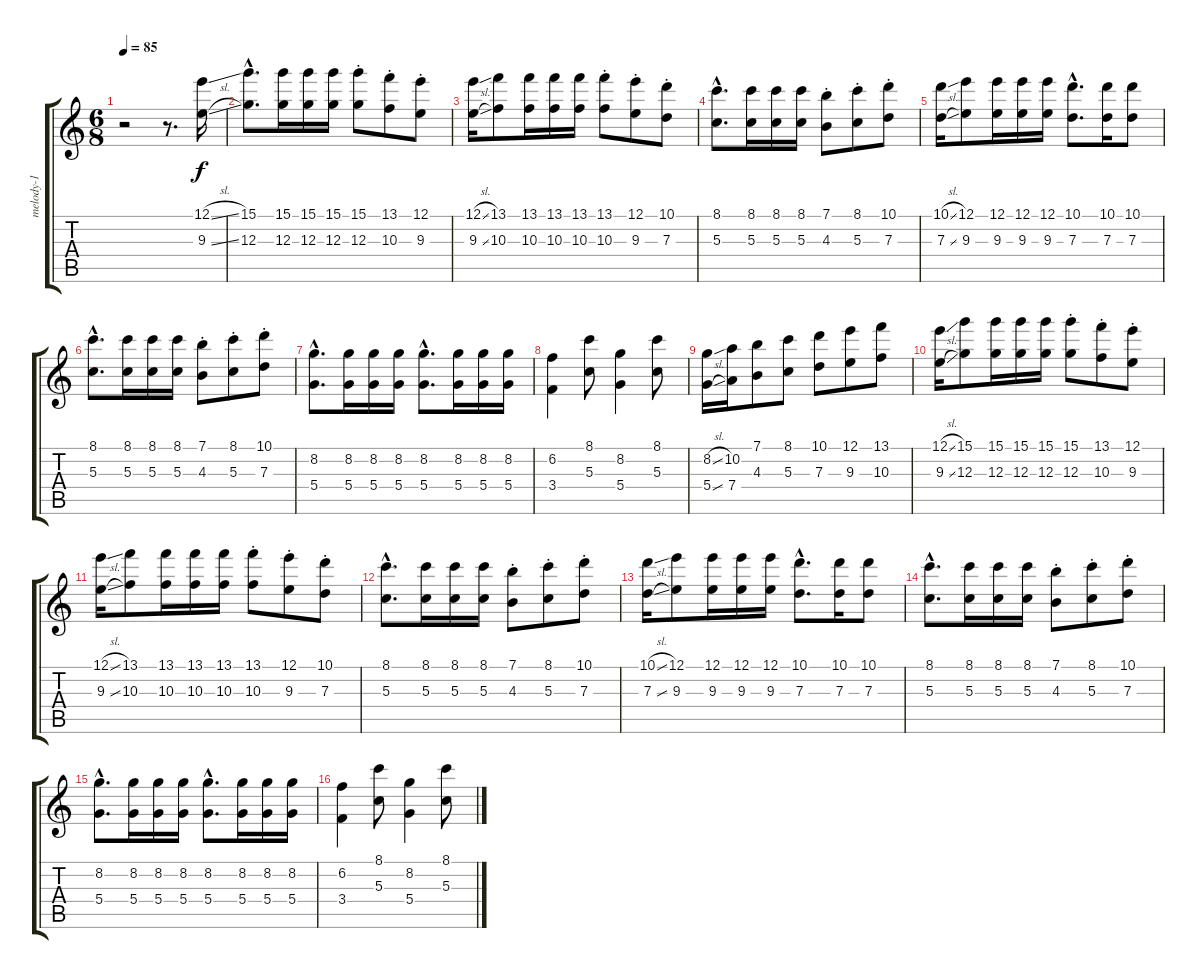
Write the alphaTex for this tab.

\track ("melody-1" "melody-1") {instrument acousticguitarsteel}
\staff {score tabs}
\tuning (E4 B3 G3 D3 A2 E2) {hide}
\ts (6 8)
\tempo 85
\clef g2
\ks c
r.2{dy f} r.8{d} (12.1{sl} 9.3{sl}).16 |
(15.1{hac} 12.3{hac}).8{d} (15.1 12.3).16 (15.1 12.3).16 (15.1 12.3).16 (15.1{st} 12.3{st}).8 (13.1{st} 10.3{st}).8 (12.1{st} 9.3{st}).8 |
(12.1{sl} 9.3{sl}).16 (13.1 10.3).8 (13.1 10.3).16 (13.1 10.3).16 (13.1 10.3).16 (13.1{st} 10.3{st}).8 (12.1{st} 9.3{st}).8 (10.1{st} 7.3{st}).8 |
(8.1{hac} 5.3{hac}).8{d} (8.1 5.3).16 (8.1 5.3).16 (8.1 5.3).16 (7.1{st} 4.3{st}).8 (8.1{st} 5.3{st}).8 (10.1{st} 7.3{st}).8 |
(10.1{sl} 7.3{sl}).16 (12.1 9.3).8 (12.1 9.3).16 (12.1 9.3).16 (12.1 9.3).16 (10.1{hac} 7.3{hac}).8{d} (10.1 7.3).16 (10.1 7.3).8 |
(8.1{hac} 5.3{hac}).8{d} (8.1 5.3).16 (8.1 5.3).16 (8.1 5.3).16 (7.1{st} 4.3{st}).8 (8.1{st} 5.3{st}).8 (10.1{st} 7.3{st}).8 |
(8.2{hac} 5.4{hac}).8{d} (8.2 5.4).16 (8.2 5.4).16 (8.2 5.4).16 (8.2{hac} 5.4{hac}).8{d} (8.2 5.4).16 (8.2 5.4).16 (8.2 5.4).16 |
(6.2 3.4).4 (8.1 5.3).8 (8.2 5.4).4 (8.1 5.3).8 |
(8.2{sl} 5.4{sl}).16 (10.2 7.4).16 (7.1 4.3).8 (8.1 5.3).8 (10.1 7.3).8 (12.1 9.3).8 (13.1 10.3).8 |
(12.1{sl} 9.3{sl}).16 (15.1 12.3).8 (15.1 12.3).16 (15.1 12.3).16 (15.1 12.3).16 (15.1{st} 12.3{st}).8 (13.1{st} 10.3{st}).8 (12.1{st} 9.3{st}).8 |
(12.1{sl} 9.3{sl}).16 (13.1 10.3).8 (13.1 10.3).16 (13.1 10.3).16 (13.1 10.3).16 (13.1{st} 10.3{st}).8 (12.1{st} 9.3{st}).8 (10.1{st} 7.3{st}).8 |
(8.1{hac} 5.3{hac}).8{d} (8.1 5.3).16 (8.1 5.3).16 (8.1 5.3).16 (7.1{st} 4.3{st}).8 (8.1{st} 5.3{st}).8 (10.1{st} 7.3{st}).8 |
(10.1{sl} 7.3{sl}).16 (12.1 9.3).8 (12.1 9.3).16 (12.1 9.3).16 (12.1 9.3).16 (10.1{hac} 7.3{hac}).8{d} (10.1 7.3).16 (10.1 7.3).8 |
(8.1{hac} 5.3{hac}).8{d} (8.1 5.3).16 (8.1 5.3).16 (8.1 5.3).16 (7.1{st} 4.3{st}).8 (8.1{st} 5.3{st}).8 (10.1{st} 7.3{st}).8 |
(8.2{hac} 5.4{hac}).8{d} (8.2 5.4).16 (8.2 5.4).16 (8.2 5.4).16 (8.2{hac} 5.4{hac}).8{d} (8.2 5.4).16 (8.2 5.4).16 (8.2 5.4).16 |
(6.2 3.4).4 (8.1 5.3).8 (8.2 5.4).4 (8.1 5.3).8
